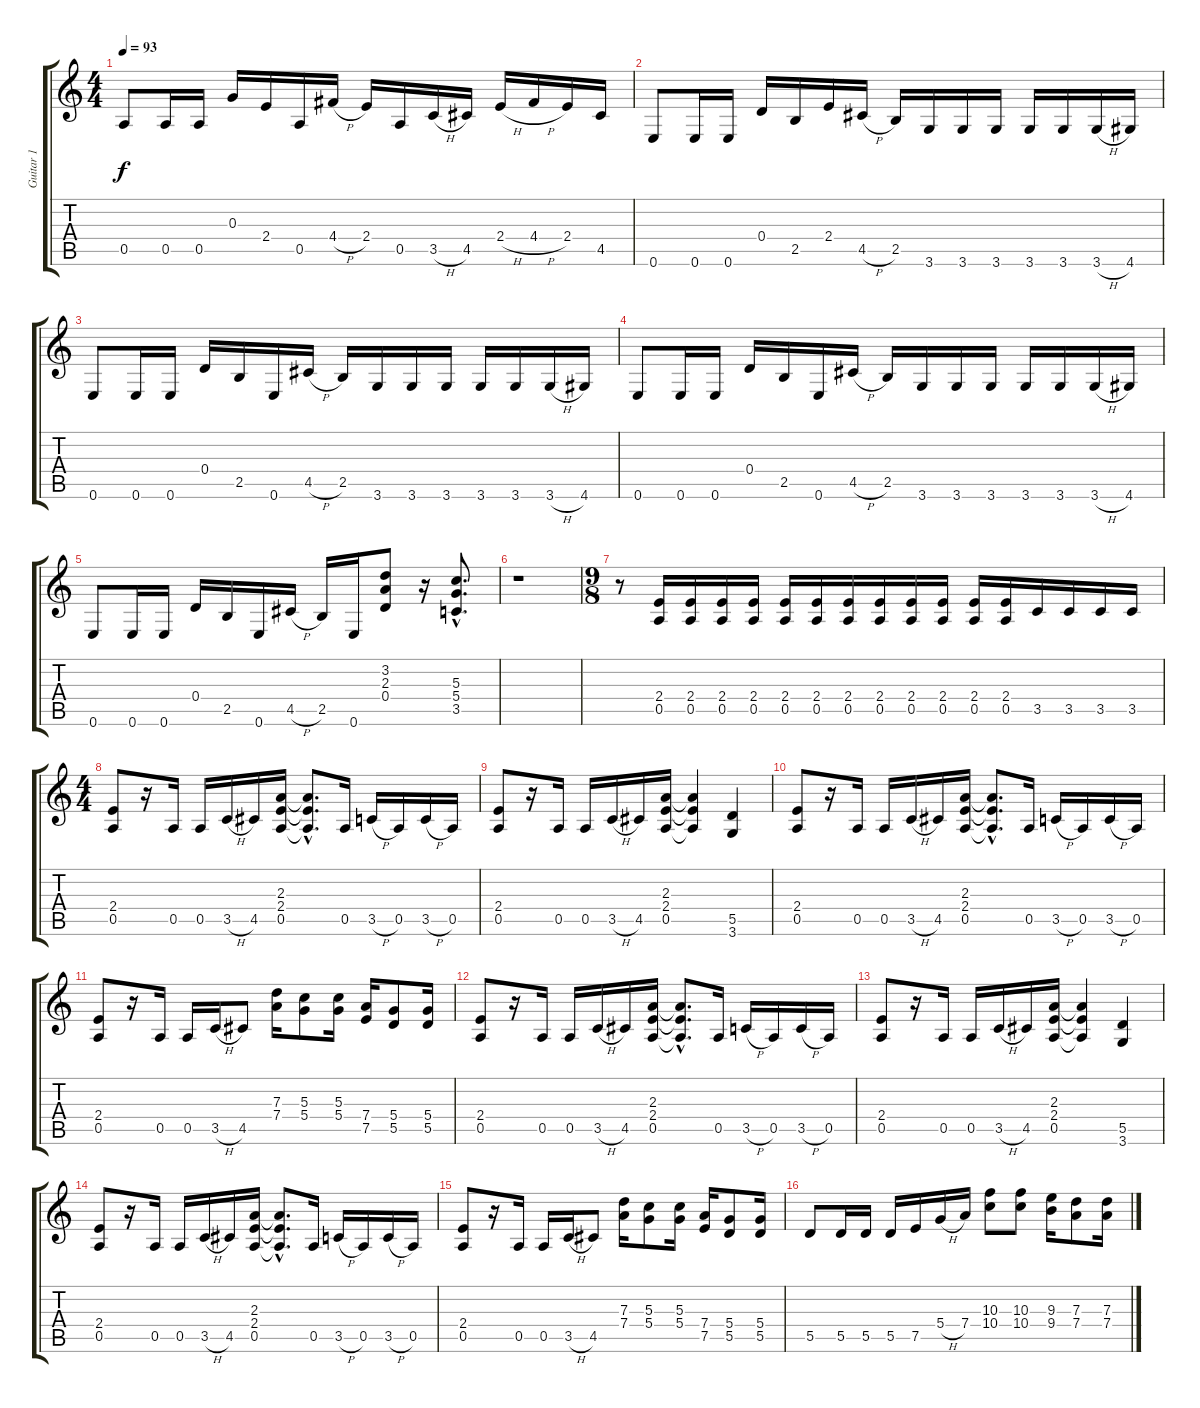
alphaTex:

\track ("Guitar 1" "Guitar 1") {instrument overdrivenguitar}
\staff {score tabs}
\tuning (E4 B3 G3 D3 A2 E2) {hide}
\ts (4 4)
\tempo 93
\clef g2
\ks c
0.5.8{dy f} 0.5.16 0.5.16 0.3.16 2.4.16 0.5.16 4.4{h}.16 2.4.16 0.5.16 3.5{h}.16 4.5.16 2.4{h}.16 4.4{h}.16 2.4.16 4.5.16 |
0.6.8 0.6.16 0.6.16 0.4.16 2.5.16 2.4.16 4.5{h}.16 2.5.16 3.6.16 3.6.16 3.6.16 3.6.16 3.6.16 3.6{h}.16 4.6.16 |
0.6.8 0.6.16 0.6.16 0.4.16 2.5.16 0.6.16 4.5{h}.16 2.5.16 3.6.16 3.6.16 3.6.16 3.6.16 3.6.16 3.6{h}.16 4.6.16 |
0.6.8 0.6.16 0.6.16 0.4.16 2.5.16 0.6.16 4.5{h}.16 2.5.16 3.6.16 3.6.16 3.6.16 3.6.16 3.6.16 3.6{h}.16 4.6.16 |
0.6.8 0.6.16 0.6.16 0.4.16 2.5.16 0.6.16 4.5{h}.16 2.5.16 0.6.16 (3.2 2.3 0.4).8 r.16 (5.3{hac} 5.4{hac} 3.5{hac}).8{d} |
r.1 |
\ts (9 8)
r.8 (2.4 0.5).16 (2.4 0.5).16 (2.4 0.5).16 (2.4 0.5).16 (2.4 0.5).16 (2.4 0.5).16 (2.4 0.5).16 (2.4 0.5).16 (2.4 0.5).16 (2.4 0.5).16 (2.4 0.5).16 (2.4 0.5).16 3.5.16 3.5.16 3.5.16 3.5.16 |
\ts (4 4)
(2.4 0.5).8{volume 16} r.16 0.5.16 0.5.16 3.5{h}.16 4.5.16 (2.3 2.4 0.5).16 (2.3{hac t} 2.4{hac t} 0.5{hac t}).8{d} 0.5.16 3.5{h}.16 0.5.16 3.5{h}.16 0.5.16 |
(2.4 0.5).8 r.16 0.5.16 0.5.16 3.5{h}.16 4.5.16 (2.3 2.4 0.5).16 (2.3{t} 2.4{t} 0.5{t}).4 (5.5 3.6).4 |
(2.4 0.5).8 r.16 0.5.16 0.5.16 3.5{h}.16 4.5.16 (2.3 2.4 0.5).16 (2.3{hac t} 2.4{hac t} 0.5{hac t}).8{d} 0.5.16 3.5{h}.16 0.5.16 3.5{h}.16 0.5.16 |
(2.4 0.5).8 r.16 0.5.16 0.5.16 3.5{h}.16 4.5.8 (7.3 7.4).16 (5.3 5.4).8 (5.3 5.4).16 (7.4 7.5).16 (5.4 5.5).8 (5.4 5.5).16 |
(2.4 0.5).8{volume 16} r.16 0.5.16 0.5.16 3.5{h}.16 4.5.16 (2.3 2.4 0.5).16 (2.3{hac t} 2.4{hac t} 0.5{hac t}).8{d} 0.5.16 3.5{h}.16 0.5.16 3.5{h}.16 0.5.16 |
(2.4 0.5).8 r.16 0.5.16 0.5.16 3.5{h}.16 4.5.16 (2.3 2.4 0.5).16 (2.3{t} 2.4{t} 0.5{t}).4 (5.5 3.6).4 |
(2.4 0.5).8 r.16 0.5.16 0.5.16 3.5{h}.16 4.5.16 (2.3 2.4 0.5).16 (2.3{hac t} 2.4{hac t} 0.5{hac t}).8{d} 0.5.16 3.5{h}.16 0.5.16 3.5{h}.16 0.5.16 |
(2.4 0.5).8 r.16 0.5.16 0.5.16 3.5{h}.16 4.5.8 (7.3 7.4).16 (5.3 5.4).8 (5.3 5.4).16 (7.4 7.5).16 (5.4 5.5).8 (5.4 5.5).16 |
5.5.8 5.5.16 5.5.16 5.5.16 7.5.16 5.4{h}.16 7.4.16 (10.3 10.4).8 (10.3 10.4).8 (9.3 9.4).16 (7.3 7.4).8 (7.3 7.4).16
